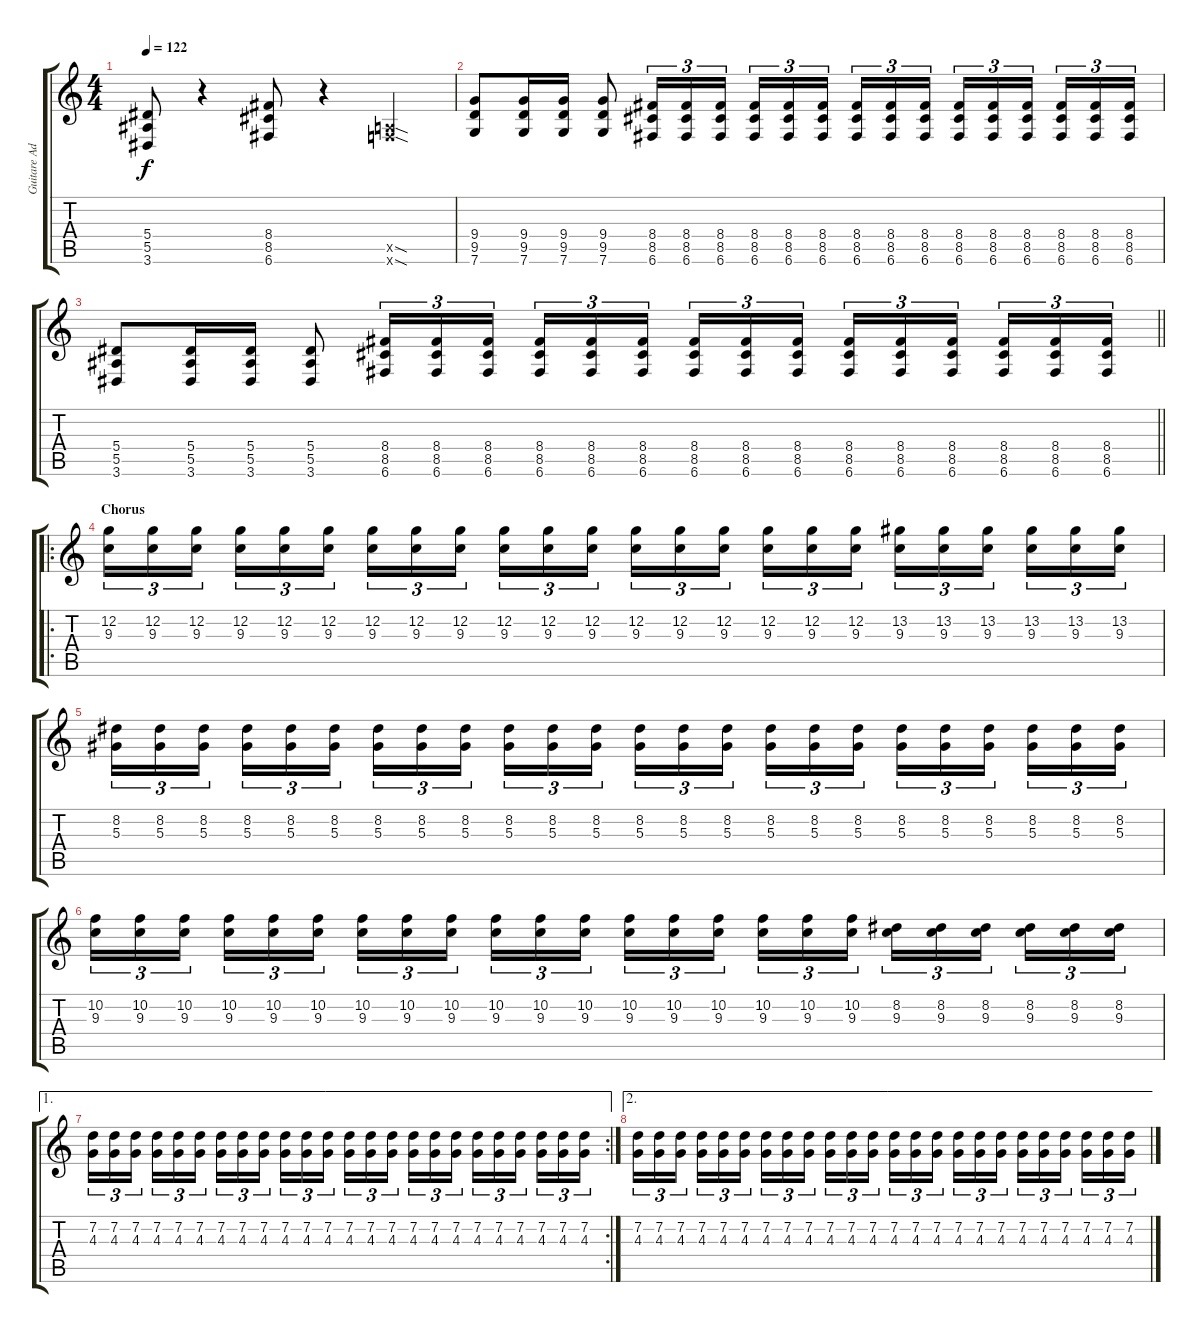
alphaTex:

\track ("Guitare Additionnelle" "Guitare Ad") {instrument distortionguitar}
\staff {score tabs}
\tuning (C4 G3 Eb3 Bb2 F2 C2) {hide}
\ts (4 4)
\tempo 122
\clef g2
\ks c
(5.4 5.5 3.6).8{dy f} r.4 (8.4 8.5 6.6).8 r.4 (0.5{sod x} 9.6{sod x}).4 |
(9.4 9.5 7.6).8 (9.4 9.5 7.6).16 (9.4 9.5 7.6).16 (9.4 9.5 7.6).8 (8.4 8.5 6.6).16{tu (3 2)} (8.4 8.5 6.6).16{tu (3 2)} (8.4 8.5 6.6).16{tu (3 2)} (8.4 8.5 6.6).16{tu (3 2)} (8.4 8.5 6.6).16{tu (3 2)} (8.4 8.5 6.6).16{tu (3 2) beam splitsecondary} (8.4 8.5 6.6).16{tu (3 2)} (8.4 8.5 6.6).16{tu (3 2)} (8.4 8.5 6.6).16{tu (3 2)} (8.4 8.5 6.6).16{tu (3 2)} (8.4 8.5 6.6).16{tu (3 2)} (8.4 8.5 6.6).16{tu (3 2) beam splitsecondary} (8.4 8.5 6.6).16{tu (3 2)} (8.4 8.5 6.6).16{tu (3 2)} (8.4 8.5 6.6).16{tu (3 2)} |
\barLineRight lightlight
(5.4 5.5 3.6).8 (5.4 5.5 3.6).16 (5.4 5.5 3.6).16 (5.4 5.5 3.6).8 (8.4 8.5 6.6).16{tu (3 2)} (8.4 8.5 6.6).16{tu (3 2)} (8.4 8.5 6.6).16{tu (3 2)} (8.4 8.5 6.6).16{tu (3 2)} (8.4 8.5 6.6).16{tu (3 2)} (8.4 8.5 6.6).16{tu (3 2) beam splitsecondary} (8.4 8.5 6.6).16{tu (3 2)} (8.4 8.5 6.6).16{tu (3 2)} (8.4 8.5 6.6).16{tu (3 2)} (8.4 8.5 6.6).16{tu (3 2)} (8.4 8.5 6.6).16{tu (3 2)} (8.4 8.5 6.6).16{tu (3 2) beam splitsecondary} (8.4 8.5 6.6).16{tu (3 2)} (8.4 8.5 6.6).16{tu (3 2)} (8.4 8.5 6.6).16{tu (3 2)} |
\ro
\section ("" "Chorus")
(12.2 9.3).16{tu (3 2)} (12.2 9.3).16{tu (3 2)} (12.2 9.3).16{tu (3 2) beam splitsecondary} (12.2 9.3).16{tu (3 2)} (12.2 9.3).16{tu (3 2)} (12.2 9.3).16{tu (3 2)} (12.2 9.3).16{tu (3 2)} (12.2 9.3).16{tu (3 2)} (12.2 9.3).16{tu (3 2) beam splitsecondary} (12.2 9.3).16{tu (3 2)} (12.2 9.3).16{tu (3 2)} (12.2 9.3).16{tu (3 2)} (12.2 9.3).16{tu (3 2)} (12.2 9.3).16{tu (3 2)} (12.2 9.3).16{tu (3 2) beam splitsecondary} (12.2 9.3).16{tu (3 2)} (12.2 9.3).16{tu (3 2)} (12.2 9.3).16{tu (3 2)} (13.2 9.3).16{tu (3 2)} (13.2 9.3).16{tu (3 2)} (13.2 9.3).16{tu (3 2) beam splitsecondary} (13.2 9.3).16{tu (3 2)} (13.2 9.3).16{tu (3 2)} (13.2 9.3).16{tu (3 2)} |
(8.2 5.3).16{tu (3 2)} (8.2 5.3).16{tu (3 2)} (8.2 5.3).16{tu (3 2) beam splitsecondary} (8.2 5.3).16{tu (3 2)} (8.2 5.3).16{tu (3 2)} (8.2 5.3).16{tu (3 2)} (8.2 5.3).16{tu (3 2)} (8.2 5.3).16{tu (3 2)} (8.2 5.3).16{tu (3 2) beam splitsecondary} (8.2 5.3).16{tu (3 2)} (8.2 5.3).16{tu (3 2)} (8.2 5.3).16{tu (3 2)} (8.2 5.3).16{tu (3 2)} (8.2 5.3).16{tu (3 2)} (8.2 5.3).16{tu (3 2) beam splitsecondary} (8.2 5.3).16{tu (3 2)} (8.2 5.3).16{tu (3 2)} (8.2 5.3).16{tu (3 2)} (8.2 5.3).16{tu (3 2)} (8.2 5.3).16{tu (3 2)} (8.2 5.3).16{tu (3 2) beam splitsecondary} (8.2 5.3).16{tu (3 2)} (8.2 5.3).16{tu (3 2)} (8.2 5.3).16{tu (3 2)} |
(10.2 9.3).16{tu (3 2)} (10.2 9.3).16{tu (3 2)} (10.2 9.3).16{tu (3 2) beam splitsecondary} (10.2 9.3).16{tu (3 2)} (10.2 9.3).16{tu (3 2)} (10.2 9.3).16{tu (3 2)} (10.2 9.3).16{tu (3 2)} (10.2 9.3).16{tu (3 2)} (10.2 9.3).16{tu (3 2) beam splitsecondary} (10.2 9.3).16{tu (3 2)} (10.2 9.3).16{tu (3 2)} (10.2 9.3).16{tu (3 2)} (10.2 9.3).16{tu (3 2)} (10.2 9.3).16{tu (3 2)} (10.2 9.3).16{tu (3 2) beam splitsecondary} (10.2 9.3).16{tu (3 2)} (10.2 9.3).16{tu (3 2)} (10.2 9.3).16{tu (3 2)} (8.2 9.3).16{tu (3 2)} (8.2 9.3).16{tu (3 2)} (8.2 9.3).16{tu (3 2) beam splitsecondary} (8.2 9.3).16{tu (3 2)} (8.2 9.3).16{tu (3 2)} (8.2 9.3).16{tu (3 2)} |
\ae 1
\rc 2
(7.2 4.3).16{tu (3 2)} (7.2 4.3).16{tu (3 2)} (7.2 4.3).16{tu (3 2) beam splitsecondary} (7.2 4.3).16{tu (3 2)} (7.2 4.3).16{tu (3 2)} (7.2 4.3).16{tu (3 2)} (7.2 4.3).16{tu (3 2)} (7.2 4.3).16{tu (3 2)} (7.2 4.3).16{tu (3 2) beam splitsecondary} (7.2 4.3).16{tu (3 2)} (7.2 4.3).16{tu (3 2)} (7.2 4.3).16{tu (3 2)} (7.2 4.3).16{tu (3 2)} (7.2 4.3).16{tu (3 2)} (7.2 4.3).16{tu (3 2) beam splitsecondary} (7.2 4.3).16{tu (3 2)} (7.2 4.3).16{tu (3 2)} (7.2 4.3).16{tu (3 2)} (7.2 4.3).16{tu (3 2)} (7.2 4.3).16{tu (3 2)} (7.2 4.3).16{tu (3 2) beam splitsecondary} (7.2 4.3).16{tu (3 2)} (7.2 4.3).16{tu (3 2)} (7.2 4.3).16{tu (3 2)} |
\ae 2
(7.2 4.3).16{tu (3 2)} (7.2 4.3).16{tu (3 2)} (7.2 4.3).16{tu (3 2) beam splitsecondary} (7.2 4.3).16{tu (3 2)} (7.2 4.3).16{tu (3 2)} (7.2 4.3).16{tu (3 2)} (7.2 4.3).16{tu (3 2)} (7.2 4.3).16{tu (3 2)} (7.2 4.3).16{tu (3 2) beam splitsecondary} (7.2 4.3).16{tu (3 2)} (7.2 4.3).16{tu (3 2)} (7.2 4.3).16{tu (3 2)} (7.2 4.3).16{tu (3 2)} (7.2 4.3).16{tu (3 2)} (7.2 4.3).16{tu (3 2) beam splitsecondary} (7.2 4.3).16{tu (3 2)} (7.2 4.3).16{tu (3 2)} (7.2 4.3).16{tu (3 2)} (7.2 4.3).16{tu (3 2)} (7.2 4.3).16{tu (3 2)} (7.2 4.3).16{tu (3 2) beam splitsecondary} (7.2 4.3).16{tu (3 2)} (7.2 4.3).16{tu (3 2)} (7.2 4.3).16{tu (3 2)}
